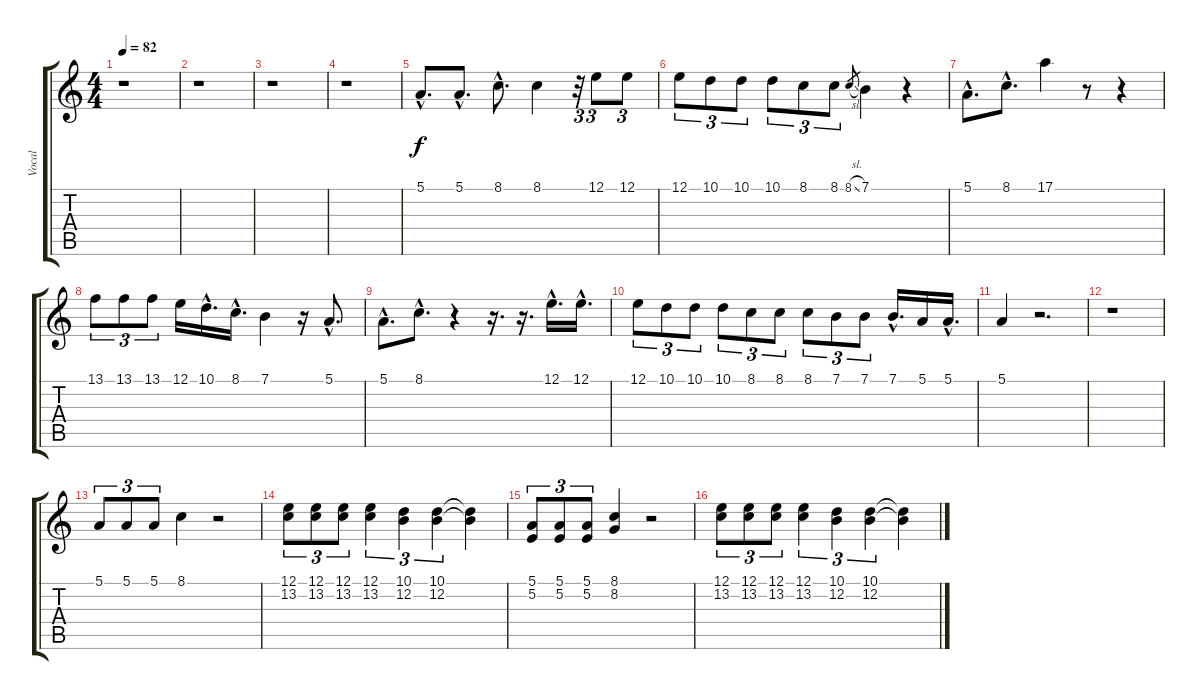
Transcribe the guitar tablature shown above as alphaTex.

\track ("Vocal" "Vocal") {instrument acousticgrandpiano}
\staff {score tabs}
\tuning (E4 B3 G3 D3 A2 E2) {hide}
\ts (4 4)
\tempo 82
\clef g2
\ks c
r.1{dy f instrument acousticgrandpiano} |
r.1 |
r.1 |
r.1 |
5.1{hac}.8{d} 5.1{hac}.8{d} 8.1{hac}.8{d} 8.1.4 r.32{tu (3 2)} 12.1.8{tu (3 2)} 12.1.8{tu (3 2)} |
12.1.8{tu (3 2)} 10.1.8{tu (3 2)} 10.1.8{tu (3 2)} 10.1.8{tu (3 2)} 8.1.8{tu (3 2)} 8.1.8{tu (3 2)} 8.1{sl}.8{gr} 7.1.4 r.4 |
5.1{hac}.8{d} 8.1{hac}.8{d} 17.1.4 r.8 r.4 |
13.1.8{tu (3 2)} 13.1.8{tu (3 2)} 13.1.8{tu (3 2)} 12.1.16 10.1{hac}.16{d} 8.1{hac}.16{d} 7.1.4 r.16 5.1{hac}.8{d} |
5.1{hac}.8{d} 8.1{hac}.8{d} r.4 r.16{d} r.16{d} 12.1{hac}.16{d} 12.1{hac}.16{d} |
12.1.8{tu (3 2)} 10.1.8{tu (3 2)} 10.1.8{tu (3 2)} 10.1.8{tu (3 2)} 8.1.8{tu (3 2)} 8.1.8{tu (3 2)} 8.1.8{tu (3 2)} 7.1.8{tu (3 2)} 7.1.8{tu (3 2)} 7.1{hac}.16{d} 5.1.16 5.1{hac}.16{d} |
5.1.4 r.2{d} |
r.1 |
5.1.8{tu (3 2)} 5.1.8{tu (3 2)} 5.1.8{tu (3 2)} 8.1.4 r.2 |
(12.1 13.2).8{tu (3 2)} (12.1 13.2).8{tu (3 2)} (12.1 13.2).8{tu (3 2)} (12.1 13.2).4{tu (3 2)} (10.1 12.2).4{tu (3 2)} (10.1 12.2).4{tu (3 2)} (10.1{t} 12.2{t}).4 |
(5.1 5.2).8{tu (3 2)} (5.1 5.2).8{tu (3 2)} (5.1 5.2).8{tu (3 2)} (8.1 8.2).4 r.2 |
(12.1 13.2).8{tu (3 2)} (12.1 13.2).8{tu (3 2)} (12.1 13.2).8{tu (3 2)} (12.1 13.2).4{tu (3 2)} (10.1 12.2).4{tu (3 2)} (10.1 12.2).4{tu (3 2)} (10.1{t} 12.2{t}).4
